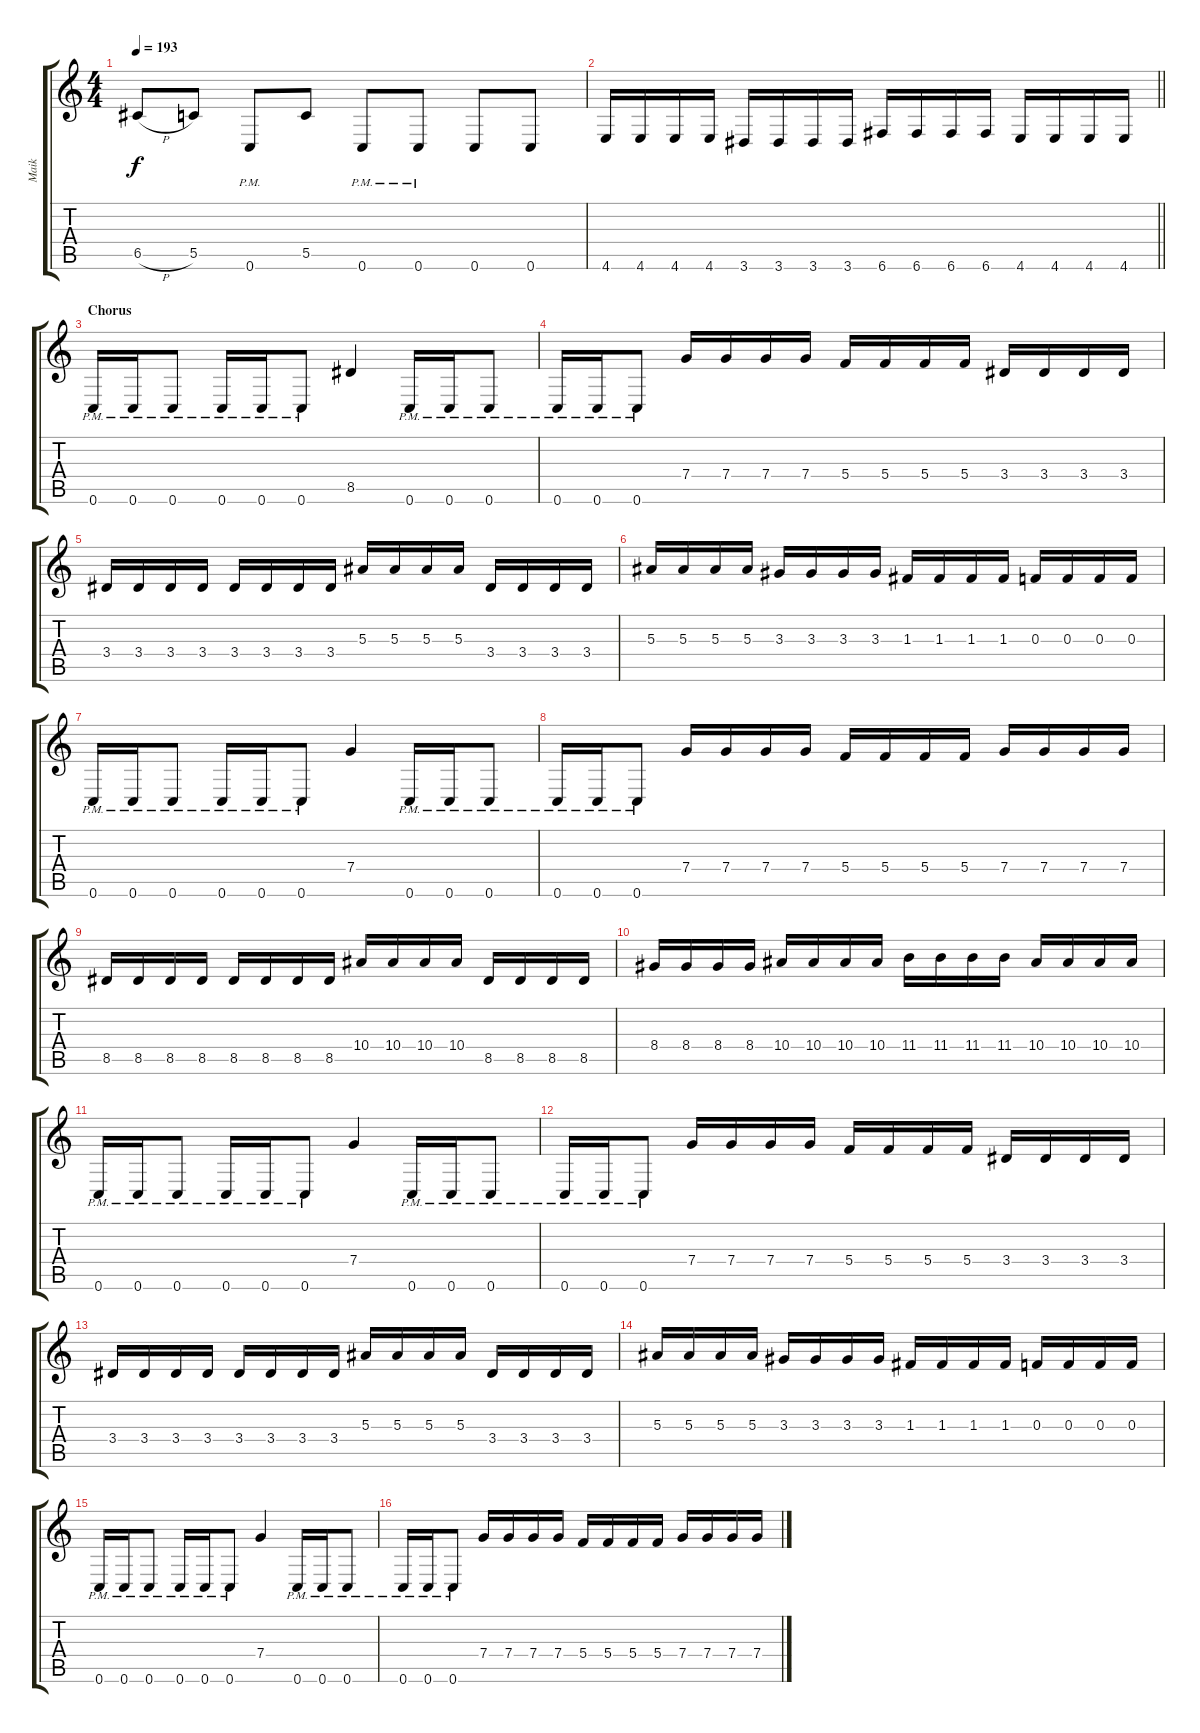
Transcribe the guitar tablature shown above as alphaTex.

\track ("Maik" "Maik") {instrument distortionguitar}
\staff {score tabs}
\tuning (D4 A3 F3 C3 G2 C2) {hide}
\ts (4 4)
\tempo 193
\clef g2
\ks c
6.5{h}.8{dy f} 5.5.8 0.6{pm}.8 5.5.8 0.6{pm}.8 0.6{pm}.8 0.6.8 0.6.8 |
\barLineRight lightlight
4.6.16 4.6.16 4.6.16 4.6.16 3.6.16 3.6.16 3.6.16 3.6.16 6.6.16 6.6.16 6.6.16 6.6.16 4.6.16 4.6.16 4.6.16 4.6.16 |
\section ("" "Chorus")
0.6{pm}.16 0.6{pm}.16 0.6{pm}.8 0.6{pm}.16 0.6{pm}.16 0.6{pm}.8 8.5.4 0.6{pm}.16 0.6{pm}.16 0.6{pm}.8 |
0.6{pm}.16 0.6{pm}.16 0.6{pm}.8 7.4.16 7.4.16 7.4.16 7.4.16 5.4.16 5.4.16 5.4.16 5.4.16 3.4.16 3.4.16 3.4.16 3.4.16 |
3.4.16 3.4.16 3.4.16 3.4.16 3.4.16 3.4.16 3.4.16 3.4.16 5.3.16 5.3.16 5.3.16 5.3.16 3.4.16 3.4.16 3.4.16 3.4.16 |
5.3.16 5.3.16 5.3.16 5.3.16 3.3.16 3.3.16 3.3.16 3.3.16 1.3.16 1.3.16 1.3.16 1.3.16 0.3.16 0.3.16 0.3.16 0.3.16 |
0.6{pm}.16 0.6{pm}.16 0.6{pm}.8 0.6{pm}.16 0.6{pm}.16 0.6{pm}.8 7.4.4 0.6{pm}.16 0.6{pm}.16 0.6{pm}.8 |
0.6{pm}.16 0.6{pm}.16 0.6{pm}.8 7.4.16 7.4.16 7.4.16 7.4.16 5.4.16 5.4.16 5.4.16 5.4.16 7.4.16 7.4.16 7.4.16 7.4.16 |
8.5.16 8.5.16 8.5.16 8.5.16 8.5.16 8.5.16 8.5.16 8.5.16 10.4.16 10.4.16 10.4.16 10.4.16 8.5.16 8.5.16 8.5.16 8.5.16 |
8.4.16 8.4.16 8.4.16 8.4.16 10.4.16 10.4.16 10.4.16 10.4.16 11.4.16 11.4.16 11.4.16 11.4.16 10.4.16 10.4.16 10.4.16 10.4.16 |
0.6{pm}.16 0.6{pm}.16 0.6{pm}.8 0.6{pm}.16 0.6{pm}.16 0.6{pm}.8 7.4.4 0.6{pm}.16 0.6{pm}.16 0.6{pm}.8 |
0.6{pm}.16 0.6{pm}.16 0.6{pm}.8 7.4.16 7.4.16 7.4.16 7.4.16 5.4.16 5.4.16 5.4.16 5.4.16 3.4.16 3.4.16 3.4.16 3.4.16 |
3.4.16 3.4.16 3.4.16 3.4.16 3.4.16 3.4.16 3.4.16 3.4.16 5.3.16 5.3.16 5.3.16 5.3.16 3.4.16 3.4.16 3.4.16 3.4.16 |
5.3.16 5.3.16 5.3.16 5.3.16 3.3.16 3.3.16 3.3.16 3.3.16 1.3.16 1.3.16 1.3.16 1.3.16 0.3.16 0.3.16 0.3.16 0.3.16 |
0.6{pm}.16 0.6{pm}.16 0.6{pm}.8 0.6{pm}.16 0.6{pm}.16 0.6{pm}.8 7.4.4 0.6{pm}.16 0.6{pm}.16 0.6{pm}.8 |
0.6{pm}.16 0.6{pm}.16 0.6{pm}.8 7.4.16 7.4.16 7.4.16 7.4.16 5.4.16 5.4.16 5.4.16 5.4.16 7.4.16 7.4.16 7.4.16 7.4.16
